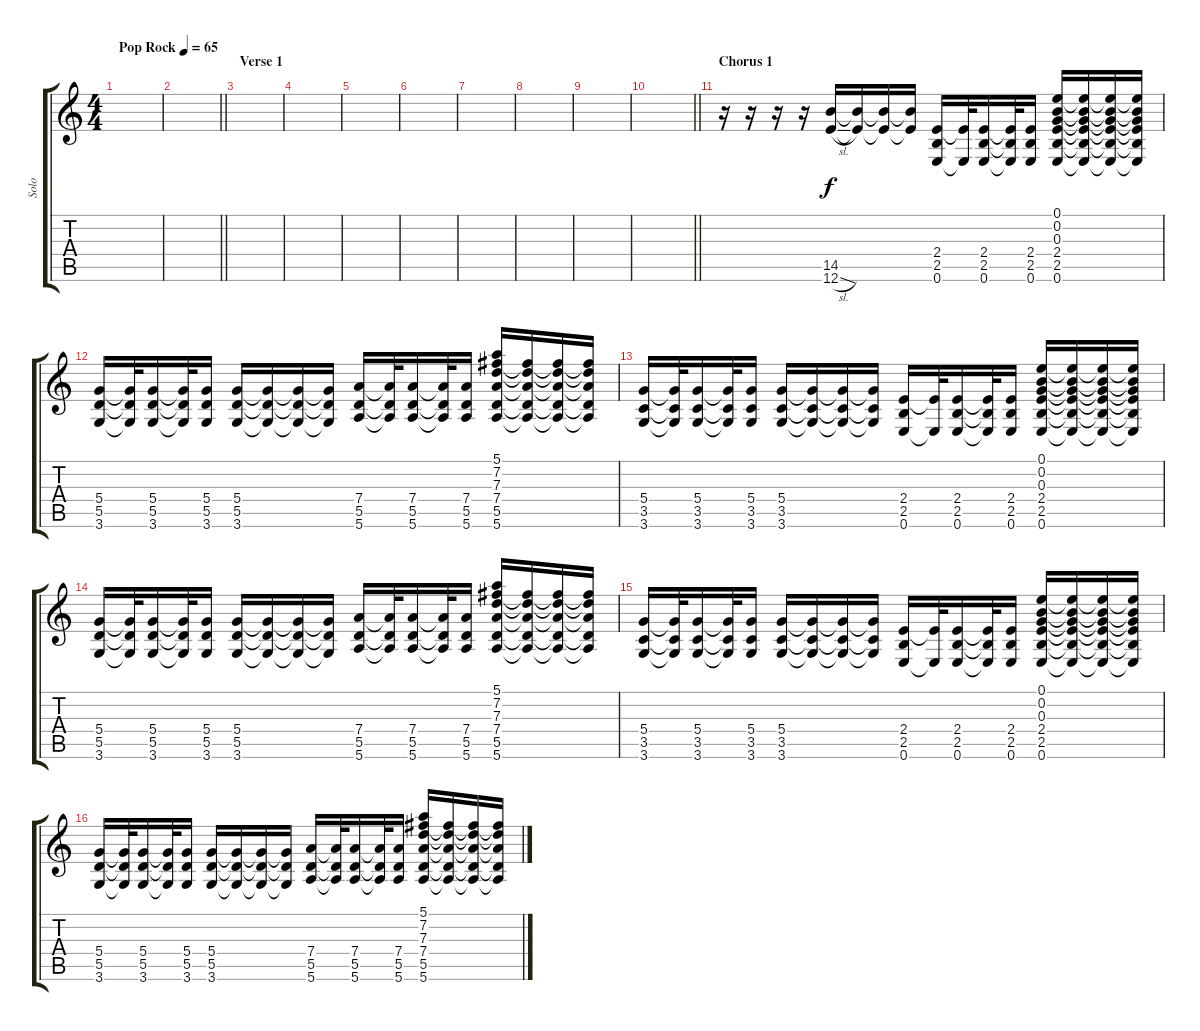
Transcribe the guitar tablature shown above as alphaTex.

\track ("Solo" "Solo") {instrument overdrivenguitar}
\staff {score tabs}
\tuning (E4 B3 G3 D3 A2 E2) {hide}
\ts (4 4)
\tempo (65 "Pop Rock")
\clef g2
\ks c
|
\barLineRight lightlight
|
\section ("" "Verse 1")
|
|
|
|
|
|
|
\barLineRight lightlight
|
\section ("" "Chorus 1")
r.16 r.16 r.16 r.16 (14.5 12.6{sl}).16 (14.5{t} 12.6{t}).16 (14.5{t} 12.6{t}).16 (14.5{t} 12.6{t}).16 (2.4 2.5 0.6).16 (2.4{t} 0.6{t}).32 (2.4 2.5 0.6).16 (2.4{t} 2.5{t} 0.6{t}).32 (2.4 2.5 0.6).16 (0.1 0.2 0.3 2.4 2.5 0.6).16 (0.1{t} 0.2{t} 0.3{t} 2.4{t} 2.5{t} 0.6{t}).16 (0.1{t} 0.2{t} 0.3{t} 2.4{t} 2.5{t} 0.6{t}).16 (0.1{t} 0.2{t} 0.3{t} 2.4{t} 2.5{t} 0.6{t}).16 |
(5.4 5.5 3.6).16 (5.4{t} 5.5{t} 3.6{t}).32 (5.4 5.5 3.6).16 (5.4{t} 5.5{t} 3.6{t}).32 (5.4 5.5 3.6).16 (5.4 5.5 3.6).16 (5.4{t} 5.5{t} 3.6{t}).16 (5.4{t} 5.5{t} 3.6{t}).16 (5.4{t} 5.5{t} 3.6{t}).16 (7.4 5.5 5.6).16 (7.4{t} 5.5{t} 5.6{t}).32 (7.4 5.5 5.6).16 (7.4{t} 5.5{t} 5.6{t}).32 (7.4 5.5 5.6).16 (5.1 7.2 7.3 7.4 5.5 5.6).16 (7.2{t} 7.3{t} 7.4{t} 5.5{t} 5.6{t}).16 (7.2{t} 7.3{t} 7.4{t} 5.5{t} 5.6{t}).16 (7.2{t} 7.3{t} 7.4{t} 5.5{t} 5.6{t}).16 |
(5.4 3.5 3.6).16 (5.4{t} 3.5{t} 3.6{t}).32 (5.4 3.5 3.6).16 (5.4{t} 3.5{t} 3.6{t}).32 (5.4 3.5 3.6).16 (5.4 3.5 3.6).16 (5.4{t} 3.5{t} 3.6{t}).16 (5.4{t} 3.5{t} 3.6{t}).16 (5.4{t} 3.5{t} 3.6{t}).16 (2.4 2.5 0.6).16 (2.4{t} 0.6{t}).32 (2.4 2.5 0.6).16 (2.4{t} 2.5{t} 0.6{t}).32 (2.4 2.5 0.6).16 (0.1 0.2 0.3 2.4 2.5 0.6).16 (0.1{t} 0.2{t} 0.3{t} 2.4{t} 2.5{t} 0.6{t}).16 (0.1{t} 0.2{t} 0.3{t} 2.4{t} 2.5{t} 0.6{t}).16 (0.1{t} 0.2{t} 0.3{t} 2.4{t} 2.5{t} 0.6{t}).16 |
(5.4 5.5 3.6).16 (5.4{t} 5.5{t} 3.6{t}).32 (5.4 5.5 3.6).16 (5.4{t} 5.5{t} 3.6{t}).32 (5.4 5.5 3.6).16 (5.4 5.5 3.6).16 (5.4{t} 5.5{t} 3.6{t}).16 (5.4{t} 5.5{t} 3.6{t}).16 (5.4{t} 5.5{t} 3.6{t}).16 (7.4 5.5 5.6).16 (7.4{t} 5.5{t} 5.6{t}).32 (7.4 5.5 5.6).16 (7.4{t} 5.5{t} 5.6{t}).32 (7.4 5.5 5.6).16 (5.1 7.2 7.3 7.4 5.5 5.6).16 (7.2{t} 7.3{t} 7.4{t} 5.5{t} 5.6{t}).16 (7.2{t} 7.3{t} 7.4{t} 5.5{t} 5.6{t}).16 (7.2{t} 7.3{t} 7.4{t} 5.5{t} 5.6{t}).16 |
(5.4 3.5 3.6).16 (5.4{t} 3.5{t} 3.6{t}).32 (5.4 3.5 3.6).16 (5.4{t} 3.5{t} 3.6{t}).32 (5.4 3.5 3.6).16 (5.4 3.5 3.6).16 (5.4{t} 3.5{t} 3.6{t}).16 (5.4{t} 3.5{t} 3.6{t}).16 (5.4{t} 3.5{t} 3.6{t}).16 (2.4 2.5 0.6).16 (2.4{t} 0.6{t}).32 (2.4 2.5 0.6).16 (2.4{t} 2.5{t} 0.6{t}).32 (2.4 2.5 0.6).16 (0.1 0.2 0.3 2.4 2.5 0.6).16 (0.1{t} 0.2{t} 0.3{t} 2.4{t} 2.5{t} 0.6{t}).16 (0.1{t} 0.2{t} 0.3{t} 2.4{t} 2.5{t} 0.6{t}).16 (0.1{t} 0.2{t} 0.3{t} 2.4{t} 2.5{t} 0.6{t}).16 |
(5.4 5.5 3.6).16 (5.4{t} 5.5{t} 3.6{t}).32 (5.4 5.5 3.6).16 (5.4{t} 5.5{t} 3.6{t}).32 (5.4 5.5 3.6).16 (5.4 5.5 3.6).16 (5.4{t} 5.5{t} 3.6{t}).16 (5.4{t} 5.5{t} 3.6{t}).16 (5.4{t} 5.5{t} 3.6{t}).16 (7.4 5.5 5.6).16 (7.4{t} 5.5{t} 5.6{t}).32 (7.4 5.5 5.6).16 (7.4{t} 5.5{t} 5.6{t}).32 (7.4 5.5 5.6).16 (5.1 7.2 7.3 7.4 5.5 5.6).16 (7.2{t} 7.3{t} 7.4{t} 5.5{t} 5.6{t}).16 (7.2{t} 7.3{t} 7.4{t} 5.5{t} 5.6{t}).16 (7.2{t} 7.3{t} 7.4{t} 5.5{t} 5.6{t}).16
